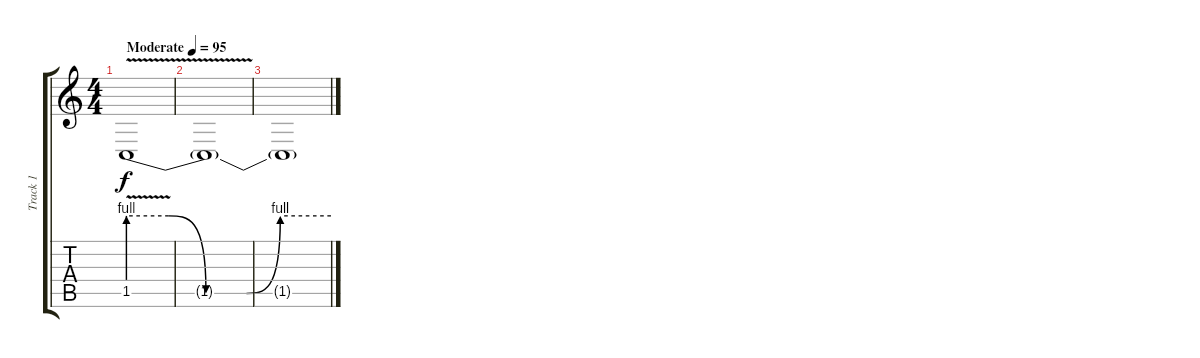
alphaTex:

\track ("Track 1" "Track 1") {instrument lead1square}
\staff {score tabs}
\tuning (E4 B3 G3 D3 A2 E2) {hide}
\ts (4 4)
\tempo (95 "Moderate")
\clef g2
\ks c
1.5{be (custom 0 4 12 4 23 0 35 0 45 4 60 4) v}.1{dy f instrument lead1square} |
1.5{t}.1 |
1.5{t}.1{volume 0}
